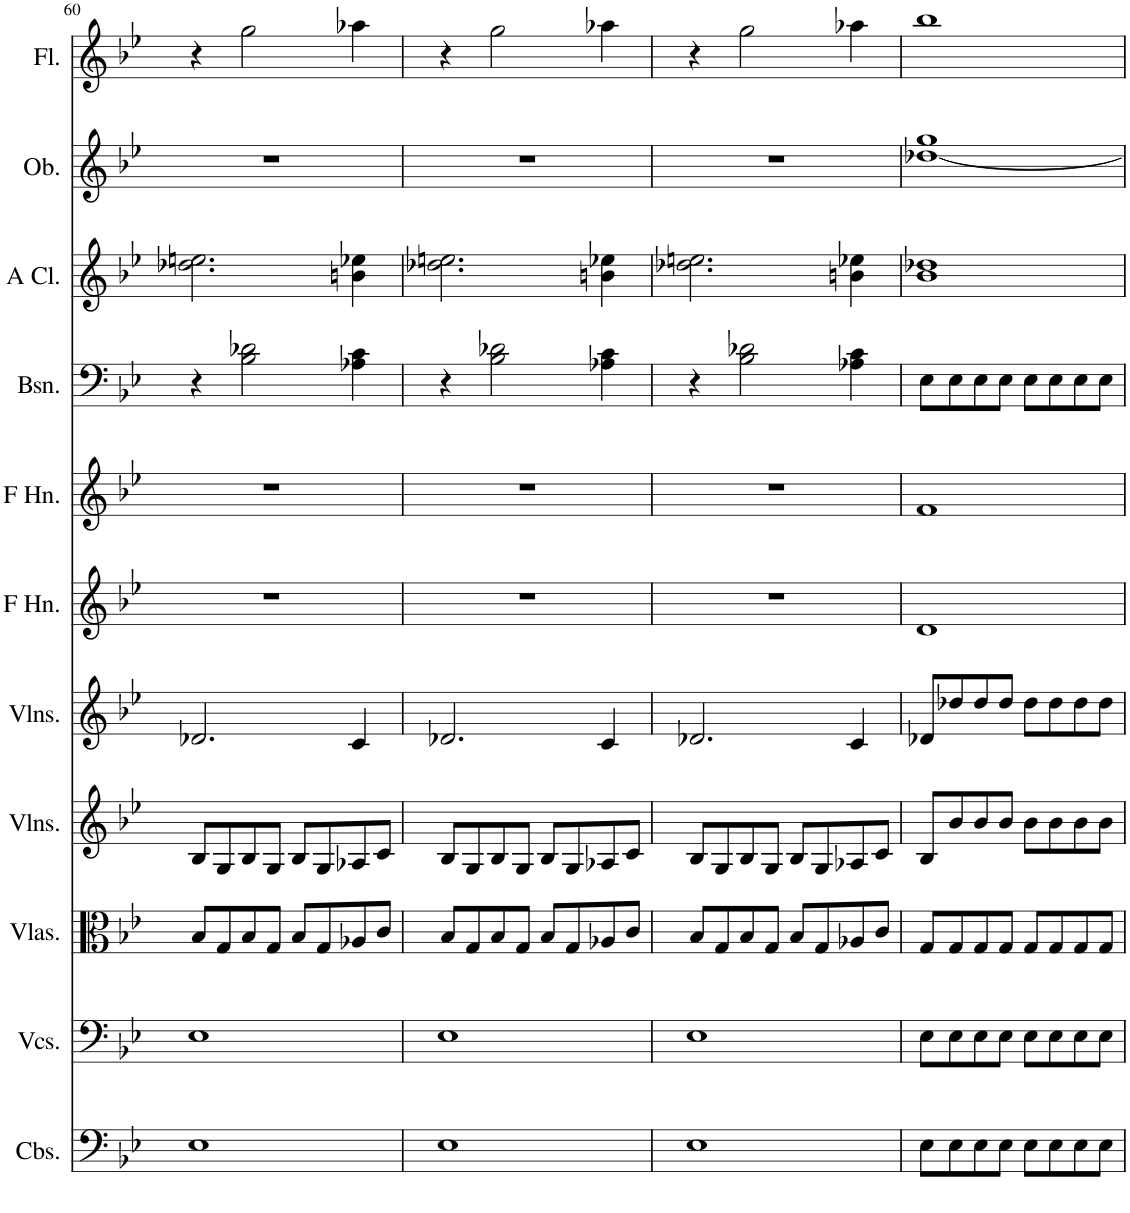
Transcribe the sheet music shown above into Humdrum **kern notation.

**kern	**kern	**kern	**kern	**kern	**kern	**kern	**kern	**kern	**kern	**kern
*part11	*part10	*part9	*part8	*part7	*part6	*part5	*part4	*part3	*part2	*part1
*staff11	*staff10	*staff9	*staff8	*staff7	*staff6	*staff5	*staff4	*staff3	*staff2	*staff1
*I"Contrabasses, Basso.	*I"Violoncellos, Violoncello.	*I"Violas, Viola.	*I"Violins, Violino II.	*I"Violins, Violino I.	*I"Horn in F, Corni in G.	*I"Horn in F, Corni in B.	*I"Bassoon, Fagotti.	*I"A Clarinet, Clarinetti.	*I"Oboe, Oboi.	*I"Flute, Flauto.
*I'Cbs.	*I'Vcs.	*I'Vlas.	*I'Vlns.	*I'Vlns.	*	*	*I'Bsn.	*I'A Cl.	*I'Ob.	*I'Fl.
!!LO:PB:g=z
*clefF4	*clefF4	*clefC3	*clefG2	*clefG2	*clefG2	*clefG2	*clefF4	*clefG2	*clefG2	*clefG2
*Trd7c12	*	*	*	*	*Trd4c7	*Trd4c7	*	*Trd2c3	*	*
*k[b-e-]	*k[b-e-]	*k[b-e-]	*k[b-e-]	*k[b-e-]	*k[b-e-]	*k[b-e-]	*k[b-e-]	*k[b-e-]	*k[b-e-]	*k[b-e-]
*M4/4	*M4/4	*M4/4	*M4/4	*M4/4	*M4/4	*M4/4	*M4/4	*M4/4	*M4/4	*M4/4
=60	=60	=60	=60	=60	=60	=60	=60	=60	=60	=60
1E-	1E-	8B-/L	8B-/L	2.d-X/	1r	1r	4r	2.dd-X\ 2.een\	1r	4r
.	.	8G/	8G/	.	.	.	.	.	.	.
.	.	8B-/	8B-/	.	.	.	2B-\ 2d-X\	.	.	2gg\
.	.	8G/J	8G/J	.	.	.	.	.	.	.
.	.	8B-/L	8B-/L	.	.	.	.	.	.	.
.	.	8G/	8G/	.	.	.	.	.	.	.
.	.	8A-X/	8A-X/	4c/	.	.	4A-X\ 4c\	4bn\ 4ee-X\	.	4aa-X\
.	.	8c/J	8c/J	.	.	.	.	.	.	.
=61	=61	=61	=61	=61	=61	=61	=61	=61	=61	=61
1E-	1E-	8B-/L	8B-/L	2.d-X/	1r	1r	4r	2.dd-X\ 2.een\	1r	4r
.	.	8G/	8G/	.	.	.	.	.	.	.
.	.	8B-/	8B-/	.	.	.	2B-\ 2d-X\	.	.	2gg\
.	.	8G/J	8G/J	.	.	.	.	.	.	.
.	.	8B-/L	8B-/L	.	.	.	.	.	.	.
.	.	8G/	8G/	.	.	.	.	.	.	.
.	.	8A-X/	8A-X/	4c/	.	.	4A-X\ 4c\	4bn\ 4ee-X\	.	4aa-X\
.	.	8c/J	8c/J	.	.	.	.	.	.	.
=62	=62	=62	=62	=62	=62	=62	=62	=62	=62	=62
1E-	1E-	8B-/L	8B-/L	2.d-X/	1r	1r	4r	2.dd-X\ 2.een\	1r	4r
.	.	8G/	8G/	.	.	.	.	.	.	.
.	.	8B-/	8B-/	.	.	.	2B-\ 2d-X\	.	.	2gg\
.	.	8G/J	8G/J	.	.	.	.	.	.	.
.	.	8B-/L	8B-/L	.	.	.	.	.	.	.
.	.	8G/	8G/	.	.	.	.	.	.	.
.	.	8A-X/	8A-X/	4c/	.	.	4A-X\ 4c\	4bn\ 4ee-X\	.	4aa-X\
.	.	8c/J	8c/J	.	.	.	.	.	.	.
=63	=63	=63	=63	=63	=63	=63	=63	=63	=63	=63
*	*	*	*	*	*	*	*	*	*^	*
8E-\L	8E-\L	8G/L	8B-/L	8d-X/L	1d	1f	8E-\L	1b- 1dd-X	1gg	[1dd-X	1bb-
8E-\	8E-\	8G/	8b-/	8dd-X/	.	.	8E-\	.	.	.	.
8E-\	8E-\	8G/	8b-/	8dd-/	.	.	8E-\	.	.	.	.
8E-\J	8E-\J	8G/J	8b-/J	8dd-/J	.	.	8E-\J	.	.	.	.
8E-\L	8E-\L	8G/L	8b-\L	8dd-\L	.	.	8E-\L	.	.	.	.
8E-\	8E-\	8G/	8b-\	8dd-\	.	.	8E-\	.	.	.	.
8E-\	8E-\	8G/	8b-\	8dd-\	.	.	8E-\	.	.	.	.
8E-\J	8E-\J	8G/J	8b-\J	8dd-\J	.	.	8E-\J	.	.	.	.
*	*	*	*	*	*	*	*	*	*v	*v	*
=	=	=	=	=	=	=	=	=	=	=
*-	*-	*-	*-	*-	*-	*-	*-	*-	*-	*-
